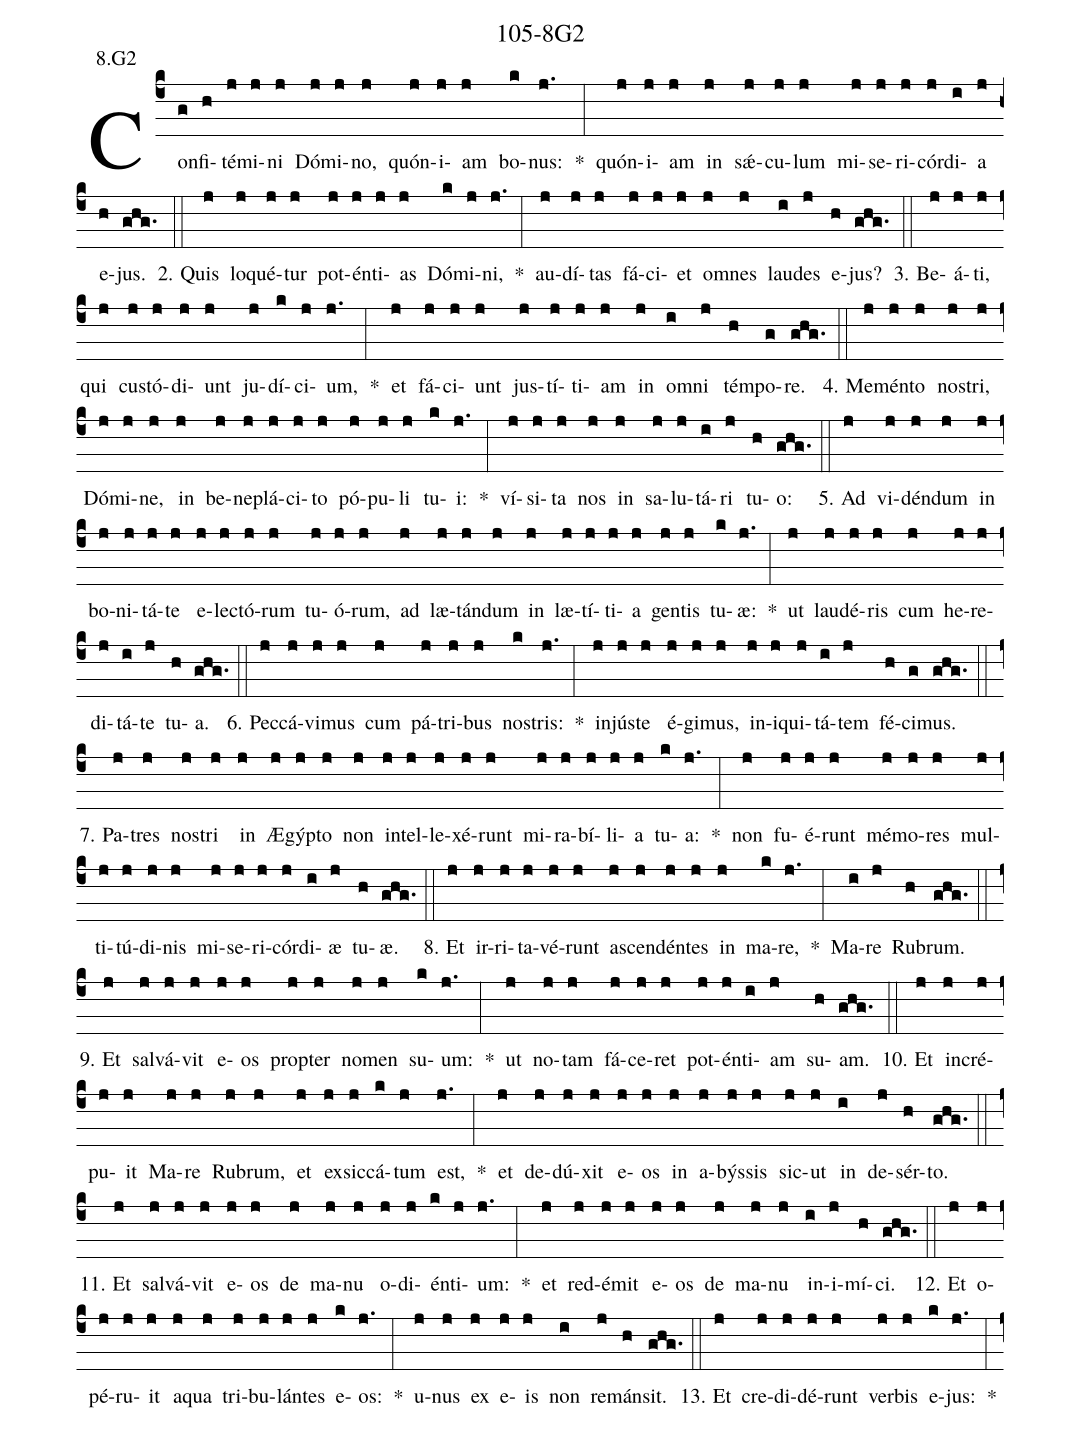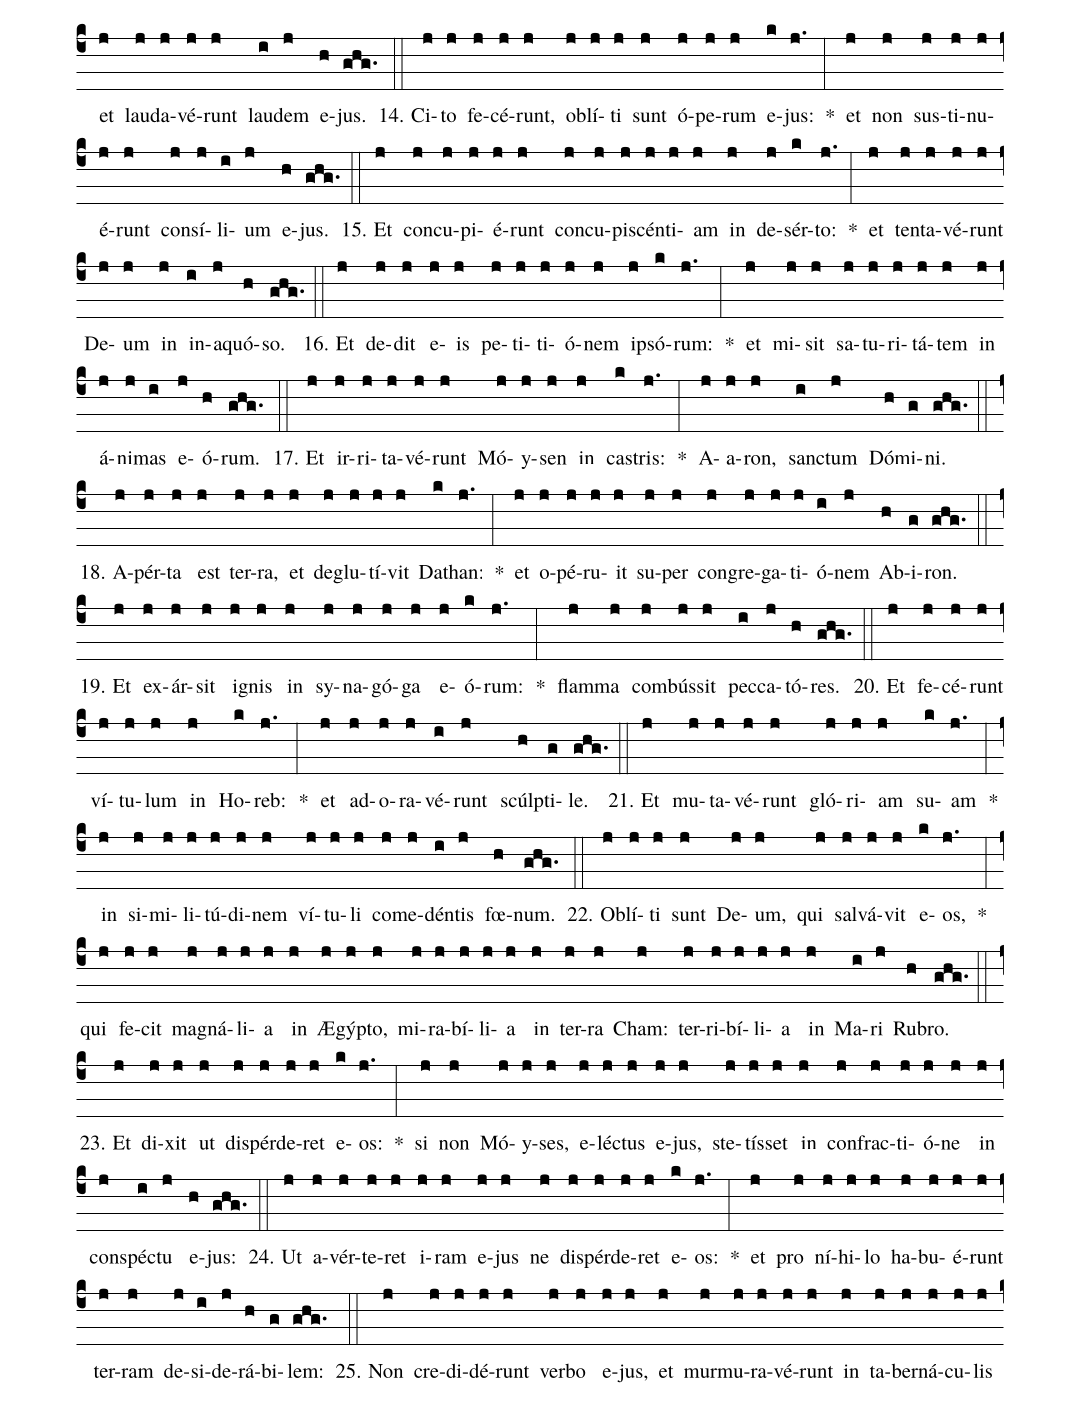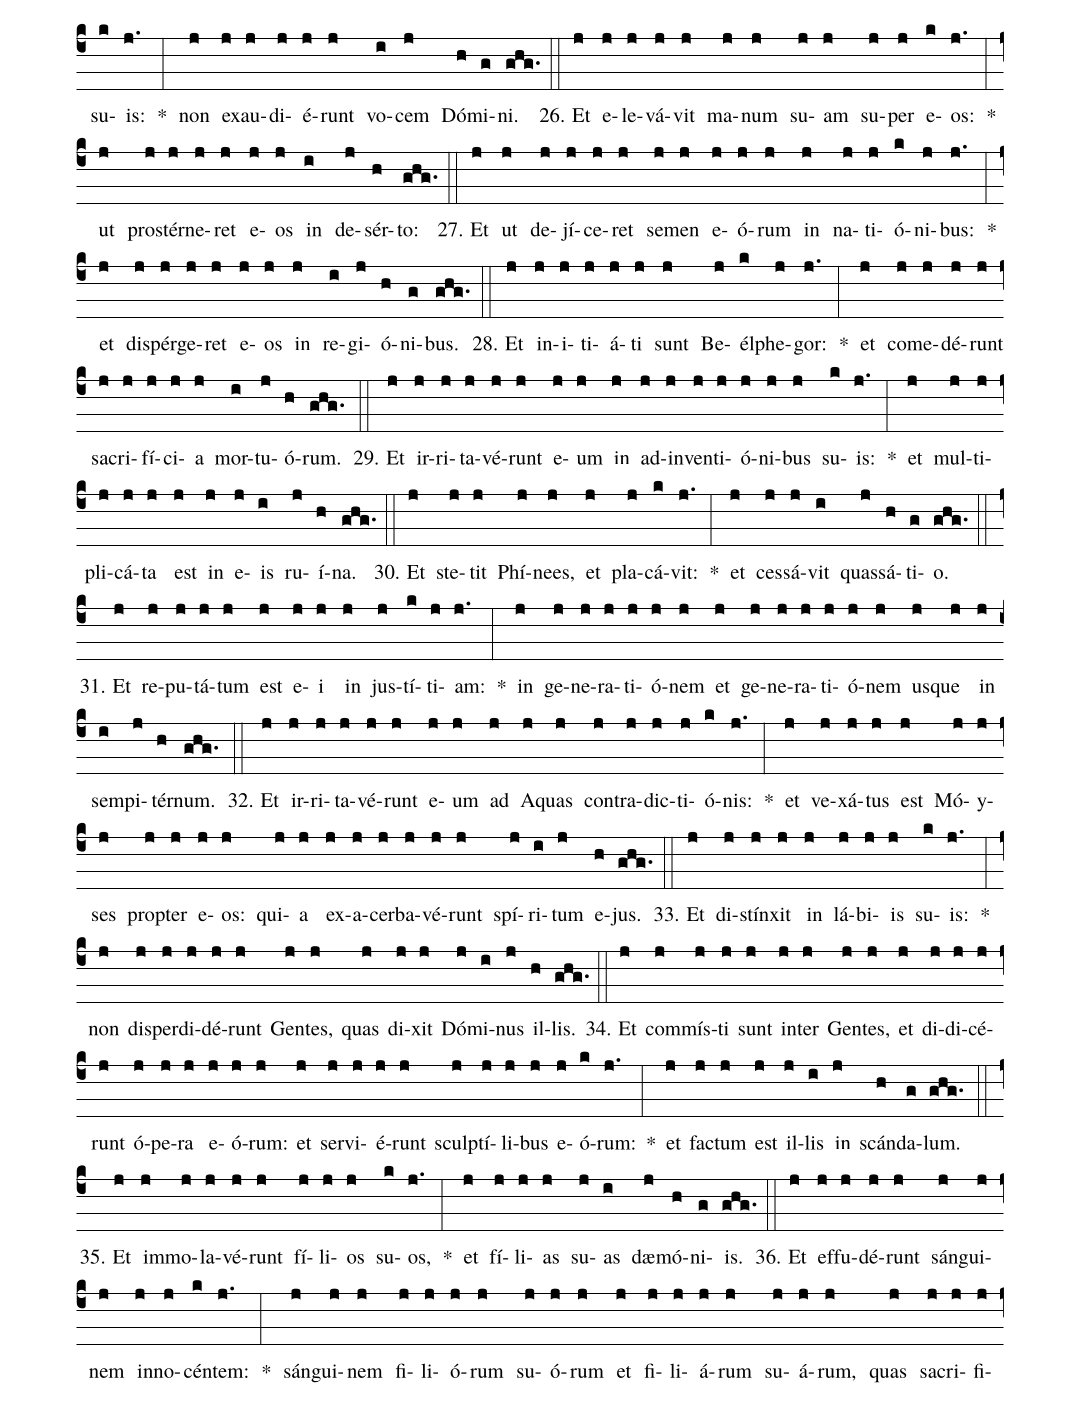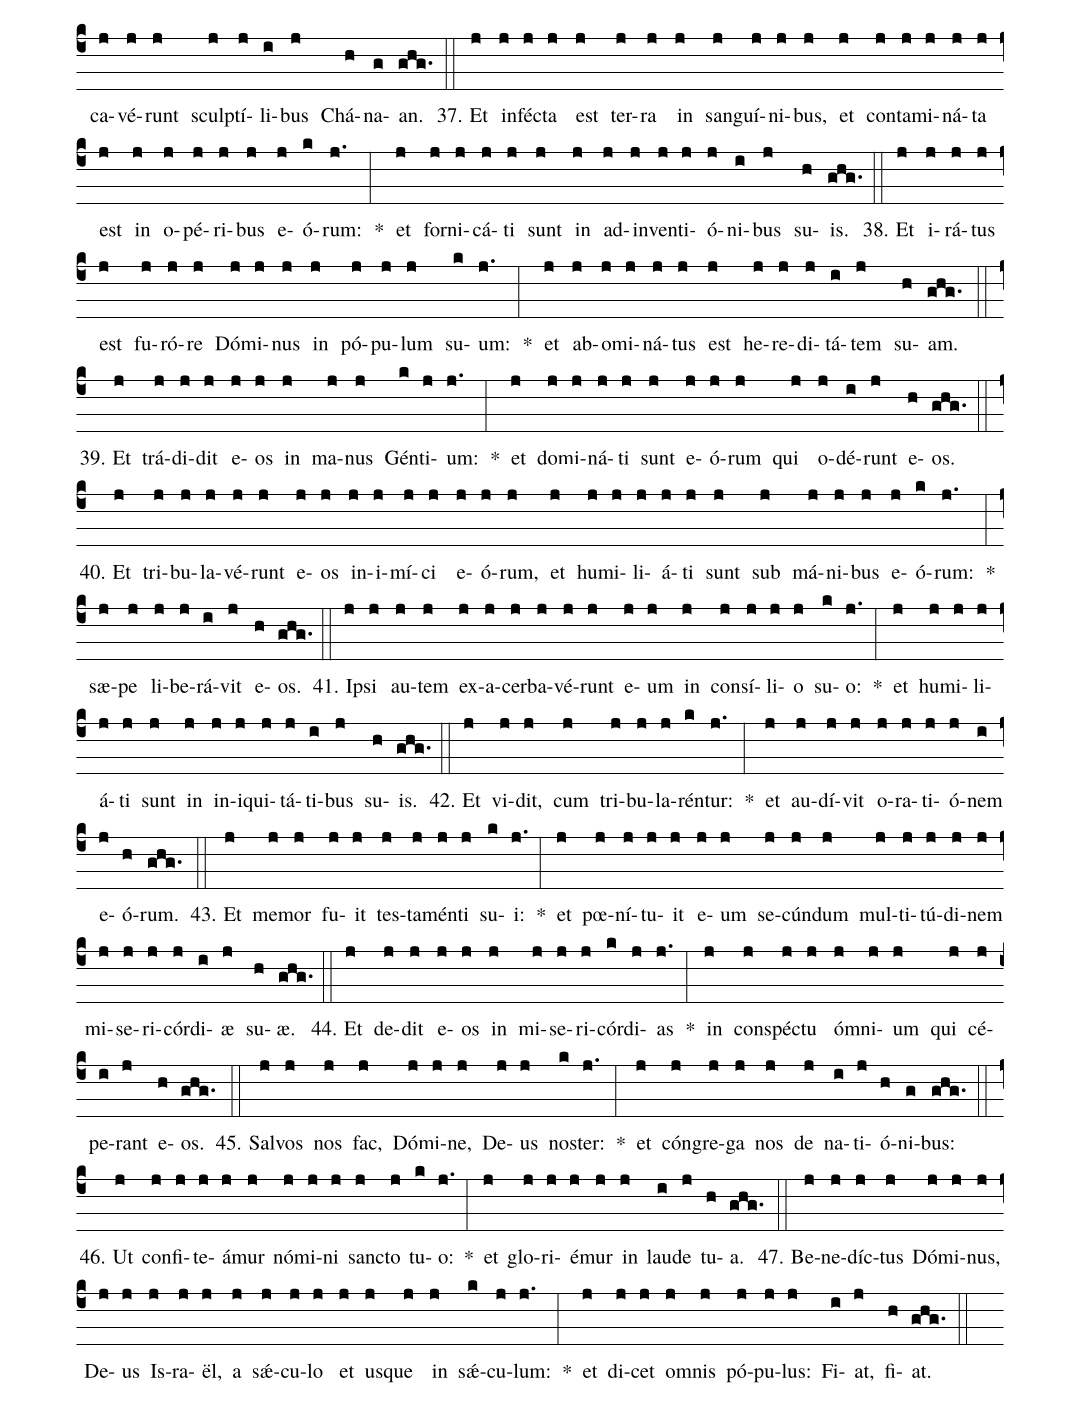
name: 105-8G2;
annotation: 8.G2;
%%
(c4)Con(g)fi(h)té(j)mi(j)ni(j) Dó(j)mi(j)no,(j) quón(j)i(j)am(j) bo(k)nus:(j.) *(:) quón(j)i(j)am(j) in(j) sǽ(j)cu(j)lum(j) mi(j)se(j)ri(j)cór(j)di(i)a(j) e(h)jus.(ghg.) (::)
2. Quis(j) lo(j)qué(j)tur(j) pot(j)én(j)ti(j)as(j) Dó(k)mi(j)ni,(j.) *(:) au(j)dí(j)tas(j) fá(j)ci(j)et(j) om(j)nes(j) lau(i)des(j) e(h)jus?(ghg.) (::)
3. Be(j)á(j)ti,(j) qui(j) cus(j)tó(j)di(j)unt(j) ju(j)dí(k)ci(j)um,(j.) *(:) et(j) fá(j)ci(j)unt(j) jus(j)tí(j)ti(j)am(j) in(j) om(i)ni(j) tém(h)po(g)re.(ghg.) (::)
4. Me(j)mén(j)to(j) nos(j)tri,(j) Dó(j)mi(j)ne,(j) in(j) be(j)ne(j)plá(j)ci(j)to(j) pó(j)pu(j)li(j) tu(k)i:(j.) *(:) ví(j)si(j)ta(j) nos(j) in(j) sa(j)lu(j)tá(i)ri(j) tu(h)o:(ghg.) (::)
5. Ad(j) vi(j)dén(j)dum(j) in(j) bo(j)ni(j)tá(j)te(j) e(j)lec(j)tó(j)rum(j) tu(j)ó(j)rum,(j) ad(j) læ(j)tán(j)dum(j) in(j) læ(j)tí(j)ti(j)a(j) gen(j)tis(j) tu(k)æ:(j.) *(:) ut(j) lau(j)dé(j)ris(j) cum(j) he(j)re(j)di(j)tá(i)te(j) tu(h)a.(ghg.) (::)
6. Pec(j)cá(j)vi(j)mus(j) cum(j) pá(j)tri(j)bus(j) nos(k)tris:(j.) *(:) in(j)jús(j)te(j) é(j)gi(j)mus,(j) in(j)i(j)qui(j)tá(i)tem(j) fé(h)ci(g)mus.(ghg.) (::)
7. Pa(j)tres(j) nos(j)tri(j) in(j) Æ(j)gýp(j)to(j) non(j) in(j)tel(j)le(j)xé(j)runt(j) mi(j)ra(j)bí(j)li(j)a(j) tu(k)a:(j.) *(:) non(j) fu(j)é(j)runt(j) mé(j)mo(j)res(j) mul(j)ti(j)tú(j)di(j)nis(j) mi(j)se(j)ri(j)cór(j)di(i)æ(j) tu(h)æ.(ghg.) (::)
8. Et(j) ir(j)ri(j)ta(j)vé(j)runt(j) a(j)scen(j)dén(j)tes(j) in(j) ma(k)re,(j.) *(:) Ma(i)re(j) Ru(h)brum.(ghg.) (::)
9. Et(j) sal(j)vá(j)vit(j) e(j)os(j) prop(j)ter(j) no(j)men(j) su(k)um:(j.) *(:) ut(j) no(j)tam(j) fá(j)ce(j)ret(j) pot(j)én(j)ti(i)am(j) su(h)am.(ghg.) (::)
10. Et(j) in(j)cré(j)pu(j)it(j) Ma(j)re(j) Ru(j)brum,(j) et(j) ex(j)sic(j)cá(k)tum(j) est,(j.) *(:) et(j) de(j)dú(j)xit(j) e(j)os(j) in(j) a(j)býs(j)sis(j) sic(j)ut(j) in(i) de(j)sér(h)to.(ghg.) (::)
11. Et(j) sal(j)vá(j)vit(j) e(j)os(j) de(j) ma(j)nu(j) o(j)di(j)én(k)ti(j)um:(j.) *(:) et(j) red(j)é(j)mit(j) e(j)os(j) de(j) ma(j)nu(j) in(i)i(j)mí(h)ci.(ghg.) (::)
12. Et(j) o(j)pé(j)ru(j)it(j) a(j)qua(j) tri(j)bu(j)lán(j)tes(j) e(k)os:(j.) *(:) u(j)nus(j) ex(j) e(j)is(j) non(i) re(j)mán(h)sit.(ghg.) (::)
13. Et(j) cre(j)di(j)dé(j)runt(j) ver(j)bis(j) e(k)jus:(j.) *(:) et(j) lau(j)da(j)vé(j)runt(j) lau(i)dem(j) e(h)jus.(ghg.) (::)
14. Ci(j)to(j) fe(j)cé(j)runt,(j) ob(j)lí(j)ti(j) sunt(j) ó(j)pe(j)rum(j) e(k)jus:(j.) *(:) et(j) non(j) sus(j)ti(j)nu(j)é(j)runt(j) con(j)sí(j)li(i)um(j) e(h)jus.(ghg.) (::)
15. Et(j) con(j)cu(j)pi(j)é(j)runt(j) con(j)cu(j)pi(j)scén(j)ti(j)am(j) in(j) de(j)sér(k)to:(j.) *(:) et(j) ten(j)ta(j)vé(j)runt(j) De(j)um(j) in(j) in(i)a(j)quó(h)so.(ghg.) (::)
16. Et(j) de(j)dit(j) e(j)is(j) pe(j)ti(j)ti(j)ó(j)nem(j) ip(j)só(k)rum:(j.) *(:) et(j) mi(j)sit(j) sa(j)tu(j)ri(j)tá(j)tem(j) in(j) á(j)ni(j)mas(i) e(j)ó(h)rum.(ghg.) (::)
17. Et(j) ir(j)ri(j)ta(j)vé(j)runt(j) Mó(j)y(j)sen(j) in(j) cas(k)tris:(j.) *(:) A(j)a(j)ron,(j) sanc(i)tum(j) Dó(h)mi(g)ni.(ghg.) (::)
18. A(j)pér(j)ta(j) est(j) ter(j)ra,(j) et(j) de(j)glu(j)tí(j)vit(j) Da(k)than:(j.) *(:) et(j) o(j)pé(j)ru(j)it(j) su(j)per(j) con(j)gre(j)ga(j)ti(j)ó(i)nem(j) Ab(h)i(g)ron.(ghg.) (::)
19. Et(j) ex(j)ár(j)sit(j) i(j)gnis(j) in(j) sy(j)na(j)gó(j)ga(j) e(j)ó(k)rum:(j.) *(:) flam(j)ma(j) com(j)bús(j)sit(j) pec(i)ca(j)tó(h)res.(ghg.) (::)
20. Et(j) fe(j)cé(j)runt(j) ví(j)tu(j)lum(j) in(j) Ho(k)reb:(j.) *(:) et(j) ad(j)o(j)ra(j)vé(i)runt(j) scúlp(h)ti(g)le.(ghg.) (::)
21. Et(j) mu(j)ta(j)vé(j)runt(j) gló(j)ri(j)am(j) su(k)am(j.) *(:) in(j) si(j)mi(j)li(j)tú(j)di(j)nem(j) ví(j)tu(j)li(j) com(j)e(j)dén(i)tis(j) fœ(h)num.(ghg.) (::)
22. Ob(j)lí(j)ti(j) sunt(j) De(j)um,(j) qui(j) sal(j)vá(j)vit(j) e(k)os,(j.) *(:) qui(j) fe(j)cit(j) ma(j)gná(j)li(j)a(j) in(j) Æ(j)gýp(j)to,(j) mi(j)ra(j)bí(j)li(j)a(j) in(j) ter(j)ra(j) Cham:(j) ter(j)ri(j)bí(j)li(j)a(j) in(j) Ma(i)ri(j) Ru(h)bro.(ghg.) (::)
23. Et(j) di(j)xit(j) ut(j) dis(j)pér(j)de(j)ret(j) e(k)os:(j.) *(:) si(j) non(j) Mó(j)y(j)ses,(j) e(j)léc(j)tus(j) e(j)jus,(j) ste(j)tís(j)set(j) in(j) con(j)frac(j)ti(j)ó(j)ne(j) in(j) con(j)spéc(i)tu(j) e(h)jus:(ghg.) (::)
24. Ut(j) a(j)vér(j)te(j)ret(j) i(j)ram(j) e(j)jus(j) ne(j) dis(j)pér(j)de(j)ret(j) e(k)os:(j.) *(:) et(j) pro(j) ní(j)hi(j)lo(j) ha(j)bu(j)é(j)runt(j) ter(j)ram(j) de(j)si(i)de(j)rá(h)bi(g)lem:(ghg.) (::)
25. Non(j) cre(j)di(j)dé(j)runt(j) ver(j)bo(j) e(j)jus,(j) et(j) mur(j)mu(j)ra(j)vé(j)runt(j) in(j) ta(j)ber(j)ná(j)cu(j)lis(j) su(k)is:(j.) *(:) non(j) ex(j)au(j)di(j)é(j)runt(j) vo(i)cem(j) Dó(h)mi(g)ni.(ghg.) (::)
26. Et(j) e(j)le(j)vá(j)vit(j) ma(j)num(j) su(j)am(j) su(j)per(j) e(k)os:(j.) *(:) ut(j) pro(j)stér(j)ne(j)ret(j) e(j)os(j) in(i) de(j)sér(h)to:(ghg.) (::)
27. Et(j) ut(j) de(j)jí(j)ce(j)ret(j) se(j)men(j) e(j)ó(j)rum(j) in(j) na(j)ti(j)ó(k)ni(j)bus:(j.) *(:) et(j) di(j)spér(j)ge(j)ret(j) e(j)os(j) in(j) re(i)gi(j)ó(h)ni(g)bus.(ghg.) (::)
28. Et(j) in(j)i(j)ti(j)á(j)ti(j) sunt(j) Be(j)él(k)phe(j)gor:(j.) *(:) et(j) com(j)e(j)dé(j)runt(j) sa(j)cri(j)fí(j)ci(j)a(j) mor(i)tu(j)ó(h)rum.(ghg.) (::)
29. Et(j) ir(j)ri(j)ta(j)vé(j)runt(j) e(j)um(j) in(j) ad(j)in(j)ven(j)ti(j)ó(j)ni(j)bus(j) su(k)is:(j.) *(:) et(j) mul(j)ti(j)pli(j)cá(j)ta(j) est(j) in(j) e(j)is(i) ru(j)í(h)na.(ghg.) (::)
30. Et(j) ste(j)tit(j) Phí(j)nees,(j) et(j) pla(j)cá(k)vit:(j.) *(:) et(j) ces(j)sá(j)vit(i) quas(j)sá(h)ti(g)o.(ghg.) (::)
31. Et(j) re(j)pu(j)tá(j)tum(j) est(j) e(j)i(j) in(j) jus(j)tí(k)ti(j)am:(j.) *(:) in(j) ge(j)ne(j)ra(j)ti(j)ó(j)nem(j) et(j) ge(j)ne(j)ra(j)ti(j)ó(j)nem(j) us(j)que(j) in(j) sem(i)pi(j)tér(h)num.(ghg.) (::)
32. Et(j) ir(j)ri(j)ta(j)vé(j)runt(j) e(j)um(j) ad(j) A(j)quas(j) con(j)tra(j)dic(j)ti(j)ó(k)nis:(j.) *(:) et(j) ve(j)xá(j)tus(j) est(j) Mó(j)y(j)ses(j) prop(j)ter(j) e(j)os:(j) qui(j)a(j) ex(j)a(j)cer(j)ba(j)vé(j)runt(j) spí(j)ri(i)tum(j) e(h)jus.(ghg.) (::)
33. Et(j) di(j)stín(j)xit(j) in(j) lá(j)bi(j)is(j) su(k)is:(j.) *(:) non(j) dis(j)per(j)di(j)dé(j)runt(j) Gen(j)tes,(j) quas(j) di(j)xit(j) Dó(j)mi(i)nus(j) il(h)lis.(ghg.) (::)
34. Et(j) com(j)mís(j)ti(j) sunt(j) in(j)ter(j) Gen(j)tes,(j) et(j) di(j)di(j)cé(j)runt(j) ó(j)pe(j)ra(j) e(j)ó(j)rum:(j) et(j) ser(j)vi(j)é(j)runt(j) sculp(j)tí(j)li(j)bus(j) e(j)ó(k)rum:(j.) *(:) et(j) fac(j)tum(j) est(j) il(j)lis(i) in(j) scán(h)da(g)lum.(ghg.) (::)
35. Et(j) im(j)mo(j)la(j)vé(j)runt(j) fí(j)li(j)os(j) su(k)os,(j.) *(:) et(j) fí(j)li(j)as(j) su(j)as(i) dæ(j)mó(h)ni(g)is.(ghg.) (::)
36. Et(j) ef(j)fu(j)dé(j)runt(j) sán(j)gui(j)nem(j) in(j)no(j)cén(k)tem:(j.) *(:) sán(j)gui(j)nem(j) fi(j)li(j)ó(j)rum(j) su(j)ó(j)rum(j) et(j) fi(j)li(j)á(j)rum(j) su(j)á(j)rum,(j) quas(j) sa(j)cri(j)fi(j)ca(j)vé(j)runt(j) sculp(j)tí(j)li(i)bus(j) Chá(h)na(g)an.(ghg.) (::)
37. Et(j) in(j)féc(j)ta(j) est(j) ter(j)ra(j) in(j) san(j)guí(j)ni(j)bus,(j) et(j) con(j)ta(j)mi(j)ná(j)ta(j) est(j) in(j) o(j)pé(j)ri(j)bus(j) e(j)ó(k)rum:(j.) *(:) et(j) for(j)ni(j)cá(j)ti(j) sunt(j) in(j) ad(j)in(j)ven(j)ti(j)ó(j)ni(i)bus(j) su(h)is.(ghg.) (::)
38. Et(j) i(j)rá(j)tus(j) est(j) fu(j)ró(j)re(j) Dó(j)mi(j)nus(j) in(j) pó(j)pu(j)lum(j) su(k)um:(j.) *(:) et(j) ab(j)o(j)mi(j)ná(j)tus(j) est(j) he(j)re(j)di(j)tá(i)tem(j) su(h)am.(ghg.) (::)
39. Et(j) trá(j)di(j)dit(j) e(j)os(j) in(j) ma(j)nus(j) Gén(k)ti(j)um:(j.) *(:) et(j) do(j)mi(j)ná(j)ti(j) sunt(j) e(j)ó(j)rum(j) qui(j) o(j)dé(i)runt(j) e(h)os.(ghg.) (::)
40. Et(j) tri(j)bu(j)la(j)vé(j)runt(j) e(j)os(j) in(j)i(j)mí(j)ci(j) e(j)ó(j)rum,(j) et(j) hu(j)mi(j)li(j)á(j)ti(j) sunt(j) sub(j) má(j)ni(j)bus(j) e(j)ó(k)rum:(j.) *(:) sæ(j)pe(j) li(j)be(j)rá(i)vit(j) e(h)os.(ghg.) (::)
41. Ip(j)si(j) au(j)tem(j) ex(j)a(j)cer(j)ba(j)vé(j)runt(j) e(j)um(j) in(j) con(j)sí(j)li(j)o(j) su(k)o:(j.) *(:) et(j) hu(j)mi(j)li(j)á(j)ti(j) sunt(j) in(j) in(j)i(j)qui(j)tá(j)ti(i)bus(j) su(h)is.(ghg.) (::)
42. Et(j) vi(j)dit,(j) cum(j) tri(j)bu(j)la(j)rén(k)tur:(j.) *(:) et(j) au(j)dí(j)vit(j) o(j)ra(j)ti(j)ó(j)nem(i) e(j)ó(h)rum.(ghg.) (::)
43. Et(j) me(j)mor(j) fu(j)it(j) tes(j)ta(j)mén(j)ti(j) su(k)i:(j.) *(:) et(j) pœ(j)ní(j)tu(j)it(j) e(j)um(j) se(j)cún(j)dum(j) mul(j)ti(j)tú(j)di(j)nem(j) mi(j)se(j)ri(j)cór(j)di(i)æ(j) su(h)æ.(ghg.) (::)
44. Et(j) de(j)dit(j) e(j)os(j) in(j) mi(j)se(j)ri(j)cór(k)di(j)as(j.) *(:) in(j) con(j)spéc(j)tu(j) óm(j)ni(j)um(j) qui(j) cé(j)pe(i)rant(j) e(h)os.(ghg.) (::)
45. Sal(j)vos(j) nos(j) fac,(j) Dó(j)mi(j)ne,(j) De(j)us(j) nos(k)ter:(j.) *(:) et(j) cón(j)gre(j)ga(j) nos(j) de(j) na(i)ti(j)ó(h)ni(g)bus:(ghg.) (::)
46. Ut(j) con(j)fi(j)te(j)á(j)mur(j) nó(j)mi(j)ni(j) sanc(j)to(j) tu(k)o:(j.) *(:) et(j) glo(j)ri(j)é(j)mur(j) in(j) lau(i)de(j) tu(h)a.(ghg.) (::)
47. Be(j)ne(j)díc(j)tus(j) Dó(j)mi(j)nus,(j) De(j)us(j) Is(j)ra(j)ël,(j) a(j) sǽ(j)cu(j)lo(j) et(j) us(j)que(j) in(j) sǽ(k)cu(j)lum:(j.) *(:) et(j) di(j)cet(j) om(j)nis(j) pó(j)pu(j)lus:(j) Fi(i)at,(j) fi(h)at.(ghg.) (::)
